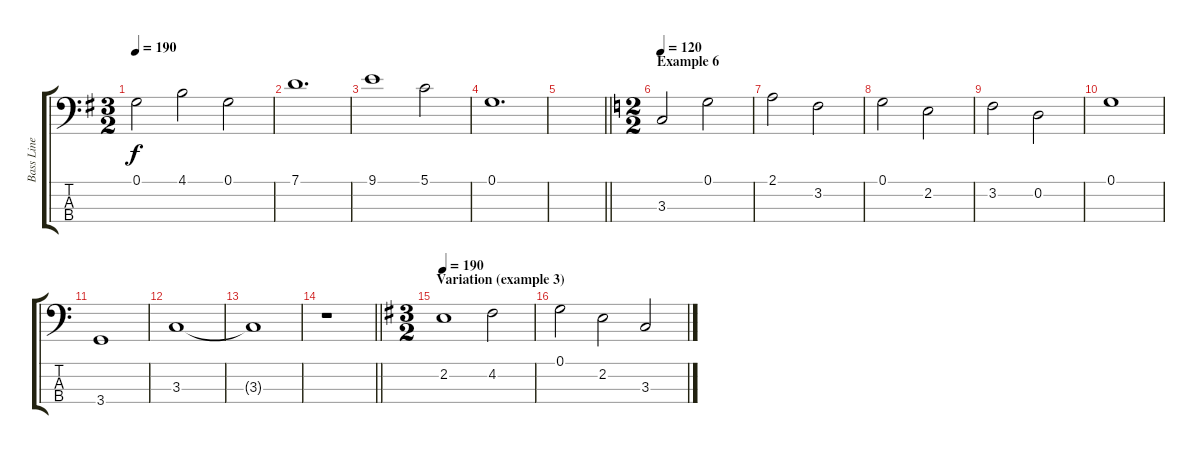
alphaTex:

\track ("Bass Line" "Bass Line") {instrument fretlessbass}
\staff {score tabs}
\tuning (G2 D2 A1 E1) {hide}
\ts (3 2)
\tempo 190
\clef f4
\ks g
0.1.2{dy f} 4.1.2 0.1.2 |
7.1.1{d} |
9.1.1 5.1.2 |
0.1.1{d} |
\barLineRight lightlight
|
\ts (2 2)
\section ("" "Example 6")
\tempo 120
\ks c
3.3.2 0.1.2 |
2.1.2 3.2.2 |
0.1.2 2.2.2 |
3.2.2 0.2.2 |
0.1.1 |
3.4.1 |
3.3.1 |
3.3{t}.1 |
\barLineRight lightlight
r.1 |
\ts (3 2)
\section ("" "Variation (example 3)")
\tempo 190
\ks eminor
2.2.1 4.2.2 |
0.1.2 2.2.2 3.3.2
